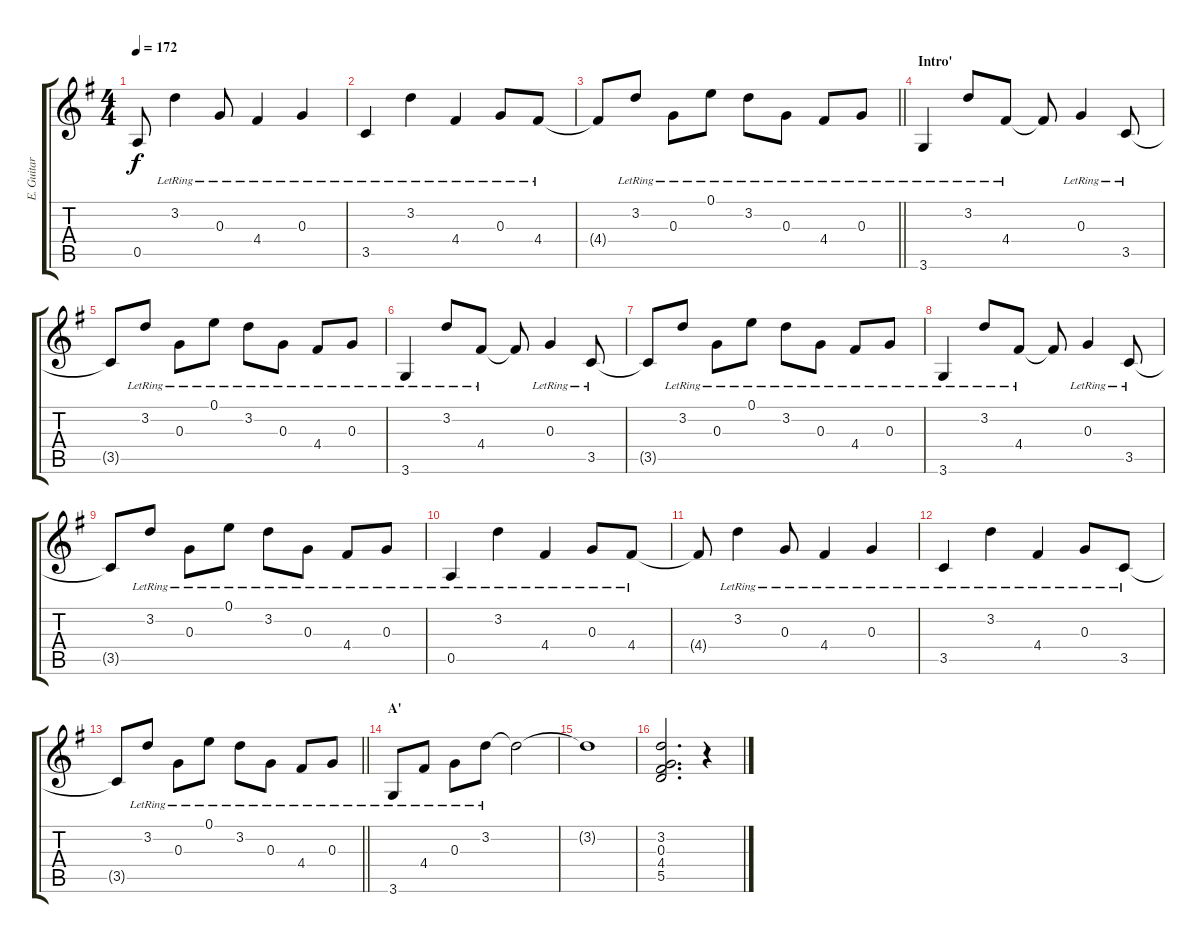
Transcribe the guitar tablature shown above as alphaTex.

\track ("E. Guitar" "E. Guitar") {instrument electricguitarclean}
\staff {score tabs}
\tuning (E4 B3 G3 D3 A2 E2) {hide}
\ts (4 4)
\tempo 172
\clef g2
\ks g
0.5{t}.8{dy f} 3.2{lr}.4 0.3{lr}.8 4.4{lr}.4 0.3{lr}.4 |
3.5{lr}.4 3.2{lr}.4 4.4{lr}.4 0.3{lr}.8 4.4{lr}.8 |
\barLineRight lightlight
4.4{t}.8 3.2{lr}.8 0.3{lr}.8 0.1{lr}.8 3.2{lr}.8 0.3{lr}.8 4.4{lr}.8 0.3{lr}.8 |
\section ("" "Intro'")
3.6{lr}.4 3.2{lr}.8 4.4{lr}.8 4.4{t}.8 0.3{lr}.4 3.5{lr}.8 |
3.5{t}.8 3.2{lr}.8 0.3{lr}.8 0.1{lr}.8 3.2{lr}.8 0.3{lr}.8 4.4{lr}.8 0.3{lr}.8 |
3.6{lr}.4 3.2{lr}.8 4.4{lr}.8 4.4{t}.8 0.3{lr}.4 3.5{lr}.8 |
3.5{t}.8 3.2{lr}.8 0.3{lr}.8 0.1{lr}.8 3.2{lr}.8 0.3{lr}.8 4.4{lr}.8 0.3{lr}.8 |
3.6{lr}.4 3.2{lr}.8 4.4{lr}.8 4.4{t}.8 0.3{lr}.4 3.5{lr}.8 |
3.5{t}.8 3.2{lr}.8 0.3{lr}.8 0.1{lr}.8 3.2{lr}.8 0.3{lr}.8 4.4{lr}.8 0.3{lr}.8 |
0.5{lr}.4 3.2{lr}.4 4.4{lr}.4 0.3{lr}.8 4.4{lr}.8 |
4.4{t}.8 3.2{lr}.4 0.3{lr}.8 4.4{lr}.4 0.3{lr}.4 |
3.5{lr}.4 3.2{lr}.4 4.4{lr}.4 0.3{lr}.8 3.5{lr}.8 |
\barLineRight lightlight
3.5{t}.8 3.2{lr}.8 0.3{lr}.8 0.1{lr}.8 3.2{lr}.8 0.3{lr}.8 4.4{lr}.8 0.3{lr}.8 |
\section ("" "A'")
3.6{lr}.8 4.4{lr}.8 0.3{lr}.8 3.2{lr}.8 3.2{t}.2 |
3.2{t}.1 |
(3.2 0.3 4.4 5.5).2{d} r.4
